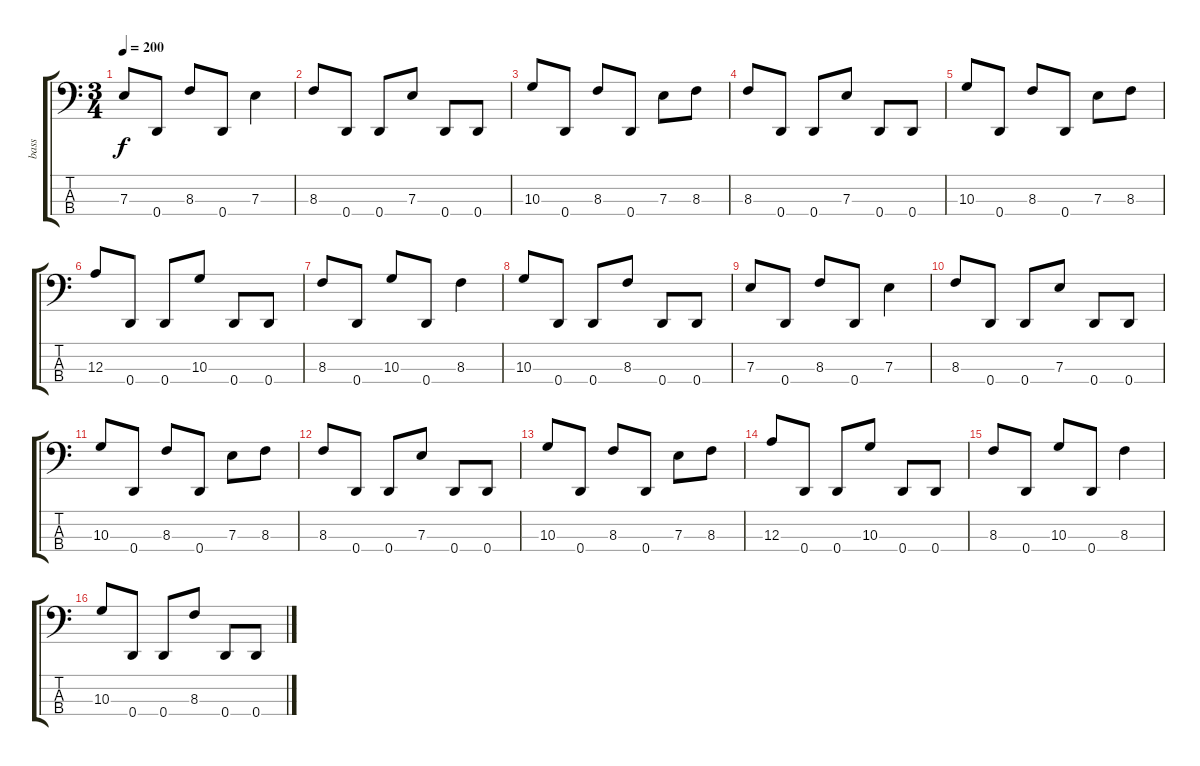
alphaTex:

\track ("bass" "bass") {instrument electricbasspick}
\staff {score tabs}
\tuning (G2 D2 A1 D1) {hide}
\ts (3 4)
\tempo 200
\clef f4
\ks c
7.3.8{dy f} 0.4.8 8.3.8 0.4.8 7.3.4 |
8.3.8 0.4.8 0.4.8 7.3.8 0.4.8 0.4.8 |
10.3.8 0.4.8 8.3.8 0.4.8 7.3.8 8.3.8 |
8.3.8 0.4.8 0.4.8 7.3.8 0.4.8 0.4.8 |
10.3.8 0.4.8 8.3.8 0.4.8 7.3.8 8.3.8 |
12.3.8 0.4.8 0.4.8 10.3.8 0.4.8 0.4.8 |
8.3.8 0.4.8 10.3.8 0.4.8 8.3.4 |
10.3.8 0.4.8 0.4.8 8.3.8 0.4.8 0.4.8 |
7.3.8 0.4.8 8.3.8 0.4.8 7.3.4 |
8.3.8 0.4.8 0.4.8 7.3.8 0.4.8 0.4.8 |
10.3.8 0.4.8 8.3.8 0.4.8 7.3.8 8.3.8 |
8.3.8 0.4.8 0.4.8 7.3.8 0.4.8 0.4.8 |
10.3.8 0.4.8 8.3.8 0.4.8 7.3.8 8.3.8 |
12.3.8 0.4.8 0.4.8 10.3.8 0.4.8 0.4.8 |
8.3.8 0.4.8 10.3.8 0.4.8 8.3.4 |
10.3.8 0.4.8 0.4.8 8.3.8 0.4.8 0.4.8
